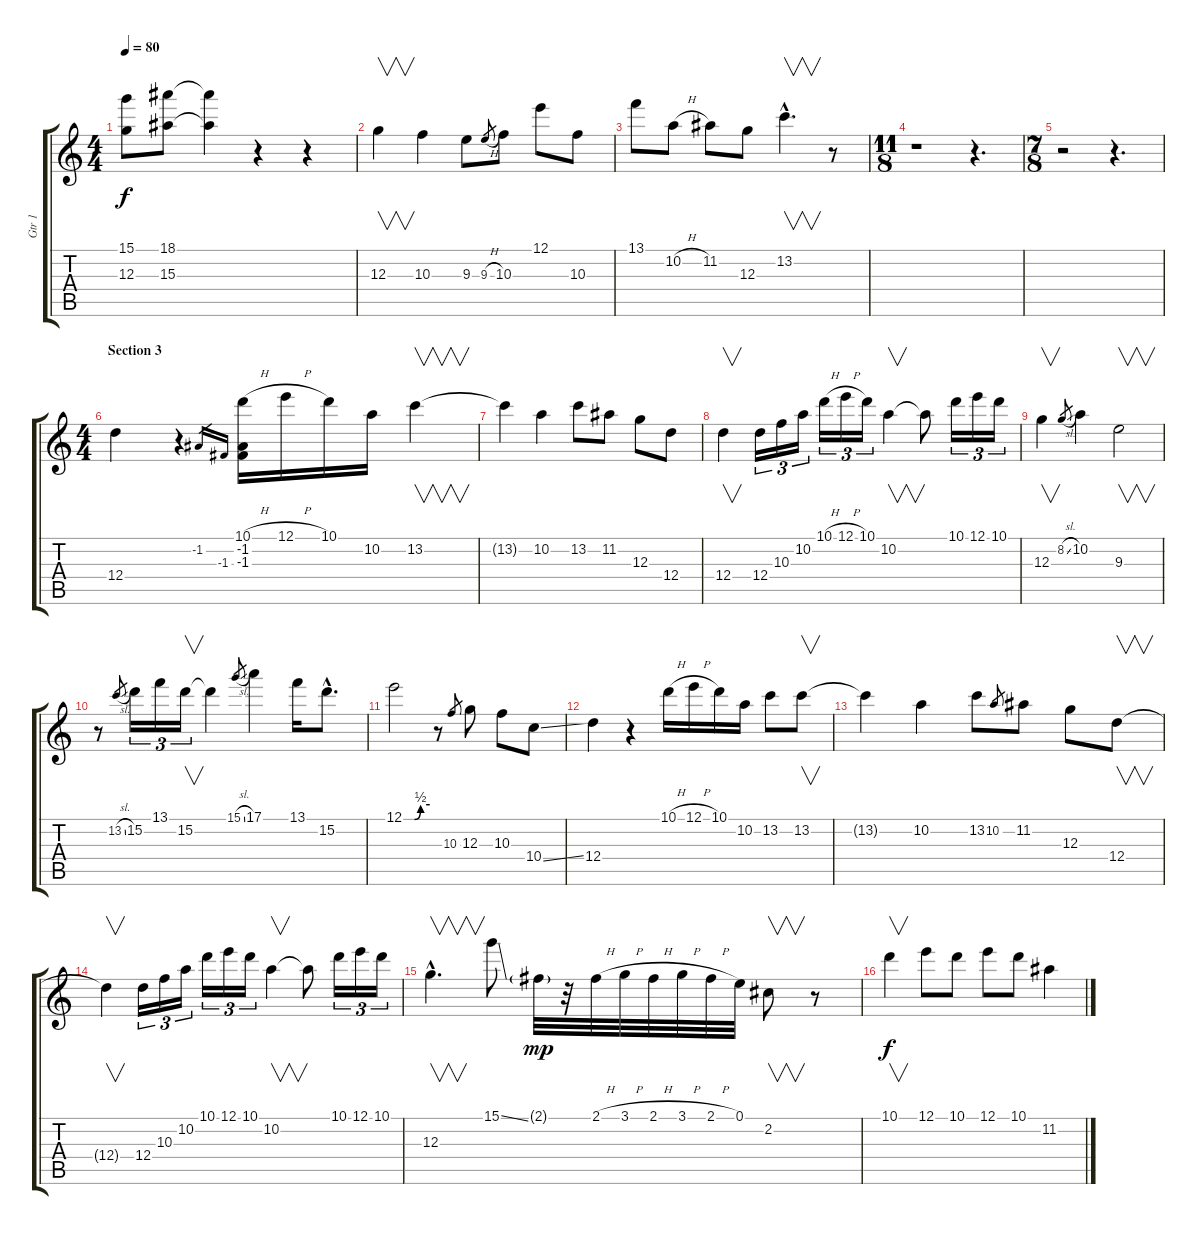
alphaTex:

\track ("Gtr 1" "Gtr 1") {instrument acousticguitarnylon}
\staff {score tabs}
\tuning (E4 B3 G3 D3 A2 D2) {hide}
\ts (4 4)
\tempo 80
\clef g2
\ks c
(15.1 12.3).8{dy f} (18.1 15.3).8 (18.1{t} 15.3{t}).4 r.4 r.4 |
12.3.4{v} 10.3.4 9.3.8 9.3{h}.8{gr} 10.3.8 12.1.8 10.3.8 |
13.1.8 10.2{h}.8 11.2.8 12.3.8 13.2{hac}.4{v d} r.8 |
\ts (11 8)
r.1 r.4{d} |
\ts (7 8)
r.2 r.4{d} |
\ts (4 4)
\section ("" "Section 3")
12.4.4 r.4 -1.2.16{gr} -1.3.16{gr} (10.1{h} -1.2 -1.3).16 12.1{h}.16 10.1.16 10.2.16 13.2.4{v} |
13.2{t}.4 10.2.4 13.2.8 11.2.8 12.3.8 12.4.8 |
12.4.4{v} 12.4.16{tu (3 2)} 10.3.16{tu (3 2)} 10.2.16{tu (3 2)} 10.1{h}.16{tu (3 2)} 12.1{h}.16{tu (3 2)} 10.1.16{tu (3 2)} 10.2.4{v} 10.2{t}.8 10.1.16{tu (3 2)} 12.1.16{tu (3 2)} 10.1.16{tu (3 2)} |
12.3.4{v} 8.2{sl}.8{gr} 10.2.4 9.3.2{v} |
r.8 13.2{sl}.8{gr} 15.2.16{tu (3 2)} 13.1.16{tu (3 2)} 15.2.16{v tu (3 2)} 15.2{t}.4 15.1{sl}.8{gr} 17.1.4 13.1.16 15.2{hac}.8{d} |
12.1{be (custom 0 0 25 0 39 2 60 2)}.2 r.8 10.3.8{gr} 12.3.8 10.3.8 10.4{ss}.8 |
12.4.4 r.4 10.1{h}.16 12.1{h}.16 10.1.16 10.2.16 13.2.8 13.2.8{v} |
13.2{t}.4 10.2.4 13.2.8 10.2.8{gr} 11.2.8 12.3.8 12.4.8{v} |
12.4{t}.4{v} 12.4.16{tu (3 2)} 10.3.16{tu (3 2)} 10.2.16{tu (3 2)} 10.1.16{tu (3 2)} 12.1.16{tu (3 2)} 10.1.16{tu (3 2)} 10.2.4{v} 10.2{t}.8 10.1.16{tu (3 2)} 12.1.16{tu (3 2)} 10.1.16{tu (3 2)} |
12.3{hac}.4{v d} 15.1{ss}.8 2.1{g}.32{dy mp} r.32 2.1{h}.32 3.1{h}.32 2.1{h}.32 3.1{h}.32 2.1{h}.32 0.1.32 2.2.8{v} r.8 |
10.1.4{v dy f} 12.1.8 10.1.8 12.1.8 10.1.8 11.2.4
